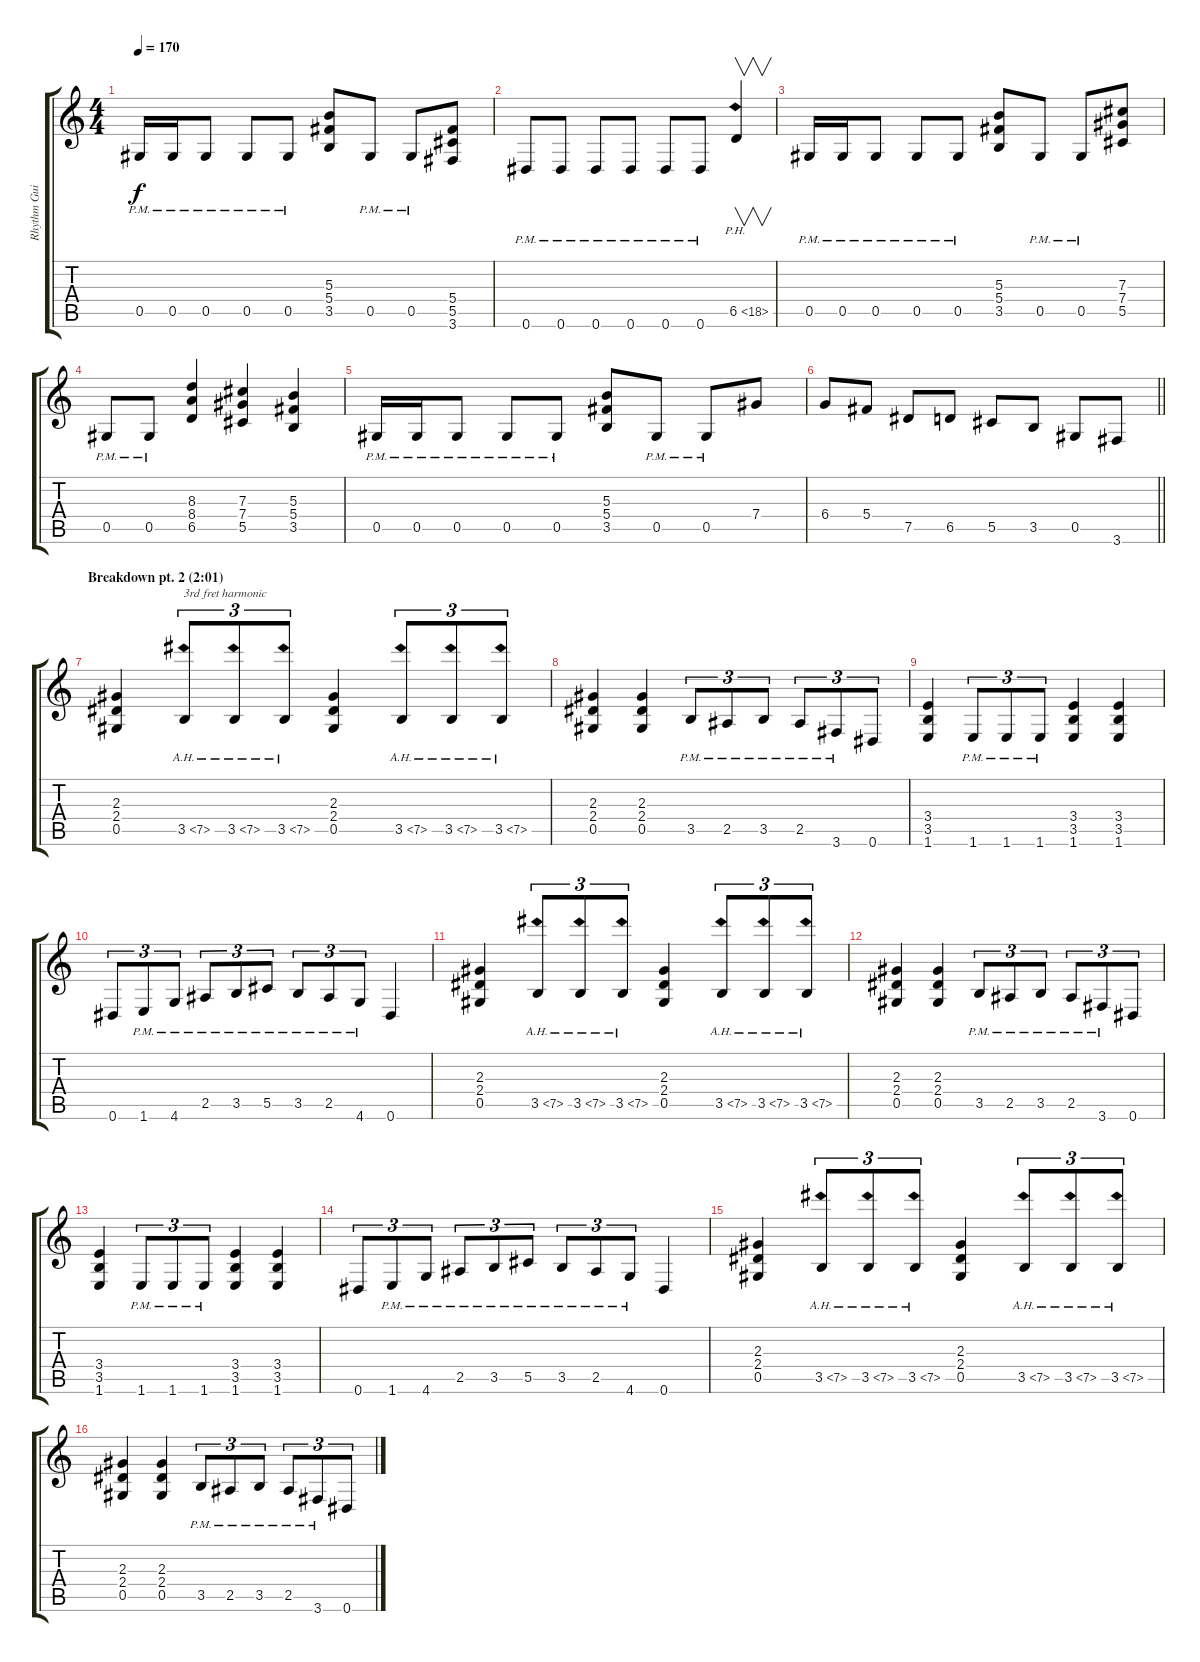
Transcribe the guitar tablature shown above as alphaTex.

\track ("Rhythm Guitar 2" "Rhythm Gui") {instrument overdrivenguitar}
\staff {score tabs}
\tuning (Eb4 Bb3 Gb3 Db3 Ab2 Eb2) {hide}
\ts (4 4)
\tempo 170
\clef g2
\ks c
0.5{pm}.16{dy f} 0.5{pm}.16 0.5{pm}.8 0.5{pm}.8 0.5{pm}.8 (5.3 5.4 3.5).8 0.5{pm}.8 0.5{pm}.8 (5.4 5.5 3.6).8 |
0.6{pm}.8 0.6{pm}.8 0.6{pm}.8 0.6{pm}.8 0.6{pm}.8 0.6{pm}.8 6.5{ph 12}.4{v} |
0.5{pm}.16 0.5{pm}.16 0.5{pm}.8 0.5{pm}.8 0.5{pm}.8 (5.3 5.4 3.5).8 0.5{pm}.8 0.5{pm}.8 (7.3 7.4 5.5).8 |
0.5{pm}.8 0.5{pm}.8 (8.3 8.4 6.5).4 (7.3 7.4 5.5).4 (5.3 5.4 3.5).4 |
0.5{pm}.16 0.5{pm}.16 0.5{pm}.8 0.5{pm}.8 0.5{pm}.8 (5.3 5.4 3.5).8 0.5{pm}.8 0.5{pm}.8 7.4.8 |
\barLineRight lightlight
6.4.8 5.4.8 7.5.8 6.5.8 5.5.8 3.5.8 0.5.8 3.6.8 |
\section ("" "Breakdown pt. 2 (2:01)")
(2.3 2.4 0.5).4 3.5{ah 4}.8{tu (3 2) txt "3rd fret harmonic"} 3.5{ah 4}.8{tu (3 2)} 3.5{ah 4}.8{tu (3 2)} (2.3 2.4 0.5).4 3.5{ah 4}.8{tu (3 2)} 3.5{ah 4}.8{tu (3 2)} 3.5{ah 4}.8{tu (3 2)} |
(2.3 2.4 0.5).4 (2.3 2.4 0.5).4 3.5{pm}.8{tu (3 2)} 2.5{pm}.8{tu (3 2)} 3.5{pm}.8{tu (3 2)} 2.5{pm}.8{tu (3 2)} 3.6{pm}.8{tu (3 2)} 0.6.8{tu (3 2)} |
(3.4 3.5 1.6).4 1.6{pm}.8{tu (3 2)} 1.6{pm}.8{tu (3 2)} 1.6{pm}.8{tu (3 2)} (3.4 3.5 1.6).4 (3.4 3.5 1.6).4 |
0.6.8{tu (3 2)} 1.6{pm}.8{tu (3 2)} 4.6{pm}.8{tu (3 2)} 2.5{pm}.8{tu (3 2)} 3.5{pm}.8{tu (3 2)} 5.5{pm}.8{tu (3 2)} 3.5{pm}.8{tu (3 2)} 2.5{pm}.8{tu (3 2)} 4.6{pm}.8{tu (3 2)} 0.6.4 |
(2.3 2.4 0.5).4 3.5{ah 4}.8{tu (3 2)} 3.5{ah 4}.8{tu (3 2)} 3.5{ah 4}.8{tu (3 2)} (2.3 2.4 0.5).4 3.5{ah 4}.8{tu (3 2)} 3.5{ah 4}.8{tu (3 2)} 3.5{ah 4}.8{tu (3 2)} |
(2.3 2.4 0.5).4 (2.3 2.4 0.5).4 3.5{pm}.8{tu (3 2)} 2.5{pm}.8{tu (3 2)} 3.5{pm}.8{tu (3 2)} 2.5{pm}.8{tu (3 2)} 3.6{pm}.8{tu (3 2)} 0.6.8{tu (3 2)} |
(3.4 3.5 1.6).4 1.6{pm}.8{tu (3 2)} 1.6{pm}.8{tu (3 2)} 1.6{pm}.8{tu (3 2)} (3.4 3.5 1.6).4 (3.4 3.5 1.6).4 |
0.6.8{tu (3 2)} 1.6{pm}.8{tu (3 2)} 4.6{pm}.8{tu (3 2)} 2.5{pm}.8{tu (3 2)} 3.5{pm}.8{tu (3 2)} 5.5{pm}.8{tu (3 2)} 3.5{pm}.8{tu (3 2)} 2.5{pm}.8{tu (3 2)} 4.6{pm}.8{tu (3 2)} 0.6.4 |
(2.3 2.4 0.5).4 3.5{ah 4}.8{tu (3 2)} 3.5{ah 4}.8{tu (3 2)} 3.5{ah 4}.8{tu (3 2)} (2.3 2.4 0.5).4 3.5{ah 4}.8{tu (3 2)} 3.5{ah 4}.8{tu (3 2)} 3.5{ah 4}.8{tu (3 2)} |
(2.3 2.4 0.5).4 (2.3 2.4 0.5).4 3.5{pm}.8{tu (3 2)} 2.5{pm}.8{tu (3 2)} 3.5{pm}.8{tu (3 2)} 2.5{pm}.8{tu (3 2)} 3.6{pm}.8{tu (3 2)} 0.6.8{tu (3 2)}
